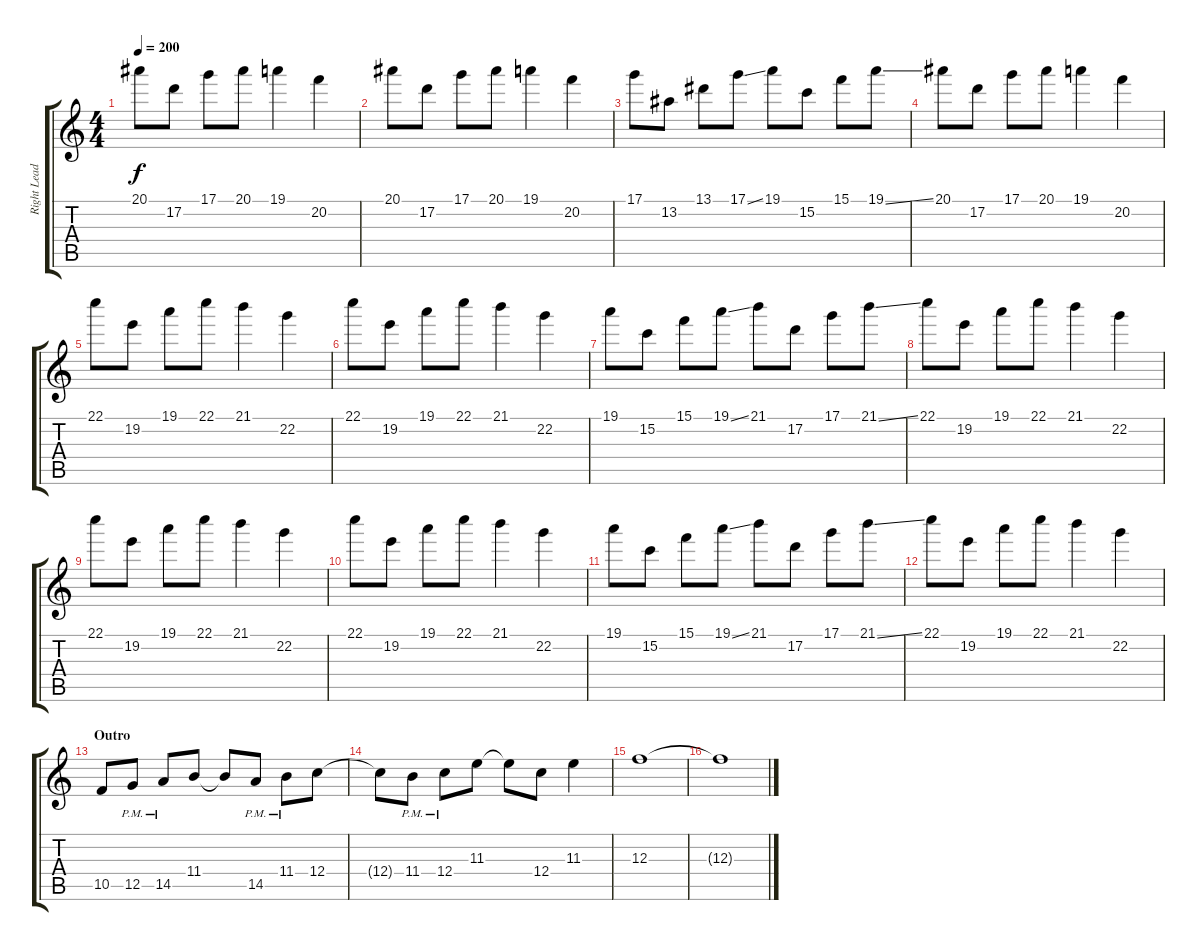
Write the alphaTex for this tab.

\track ("Right Lead Gtr" "Right Lead") {instrument distortionguitar}
\staff {score tabs}
\tuning (D4 A3 F3 C3 G2 D2) {hide}
\ts (4 4)
\tempo 200
\clef g2
\ks c
20.1.8{dy f} 17.2.8 17.1.8 20.1.8 19.1.4 20.2.4 |
20.1.8 17.2.8 17.1.8 20.1.8 19.1.4 20.2.4 |
17.1.8 13.2.8 13.1.8 17.1{ss}.8 19.1.8 15.2.8 15.1.8 19.1{ss}.8 |
20.1.8 17.2.8 17.1.8 20.1.8 19.1.4 20.2.4 |
22.1.8 19.2.8 19.1.8 22.1.8 21.1.4 22.2.4 |
22.1.8 19.2.8 19.1.8 22.1.8 21.1.4 22.2.4 |
19.1.8 15.2.8 15.1.8 19.1{ss}.8 21.1.8 17.2.8 17.1.8 21.1{ss}.8 |
22.1.8 19.2.8 19.1.8 22.1.8 21.1.4 22.2.4 |
22.1.8 19.2.8 19.1.8 22.1.8 21.1.4 22.2.4 |
22.1.8 19.2.8 19.1.8 22.1.8 21.1.4 22.2.4 |
19.1.8 15.2.8 15.1.8 19.1{ss}.8 21.1.8 17.2.8 17.1.8 21.1{ss}.8 |
22.1.8 19.2.8 19.1.8 22.1.8 21.1.4 22.2.4 |
\section ("" "Outro")
10.5.8 12.5{pm}.8 14.5{pm}.8 11.4.8 11.4{t}.8 14.5{pm}.8 11.4{pm}.8 12.4.8 |
12.4{t}.8 11.4{pm}.8 12.4{pm}.8 11.3.8 11.3{t}.8 12.4.8 11.3.4 |
12.3.1 |
12.3{t}.1
